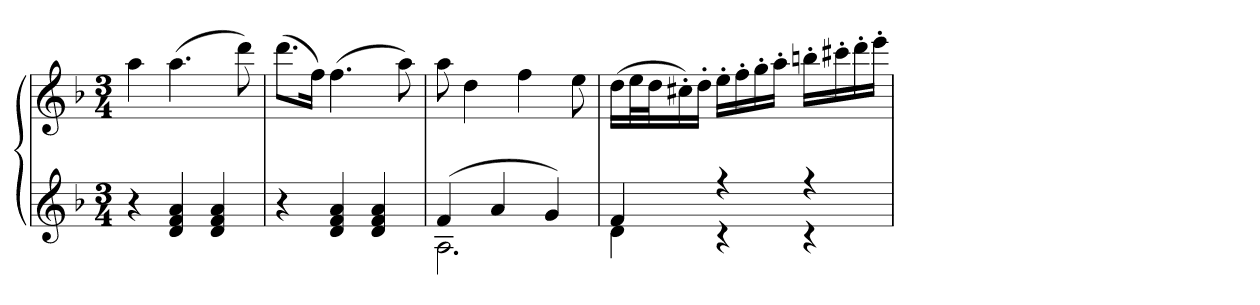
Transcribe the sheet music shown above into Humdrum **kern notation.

**kern	**kern
*part1	*part1
*staff2	*staff1
*clefG2	*clefG2
*k[b-]	*k[b-]
*d:	*d:
*M3/4	*M3/4
=	=
4r	4aa
4d 4f 4a	(4.aa
4d 4f 4a	.
.	8ddd)
=	=
4r	(8.dddL
.	16ffJk)
4d 4f 4a	(4.ff
4d 4f 4a	.
.	8aa)
=	=
*^	*
(4f	2.A	8aa
.	.	4dd
4a	.	.
.	.	4ff
4g)	.	.
.	.	8ee
=	=	=
4f	4d	(16ddLL
.	.	32eeL
.	.	32ddJ
.	.	16cc#X')
.	.	16dd'JJ
4r	4r	16ee'LL
.	.	16ff'
.	.	16gg'
.	.	16aa'JJ
4r	4r	16bbn'LL
.	.	16ccc#X'
.	.	16ddd'
.	.	16eee'JJ
*v	*v	*
=	=
*-	*-
